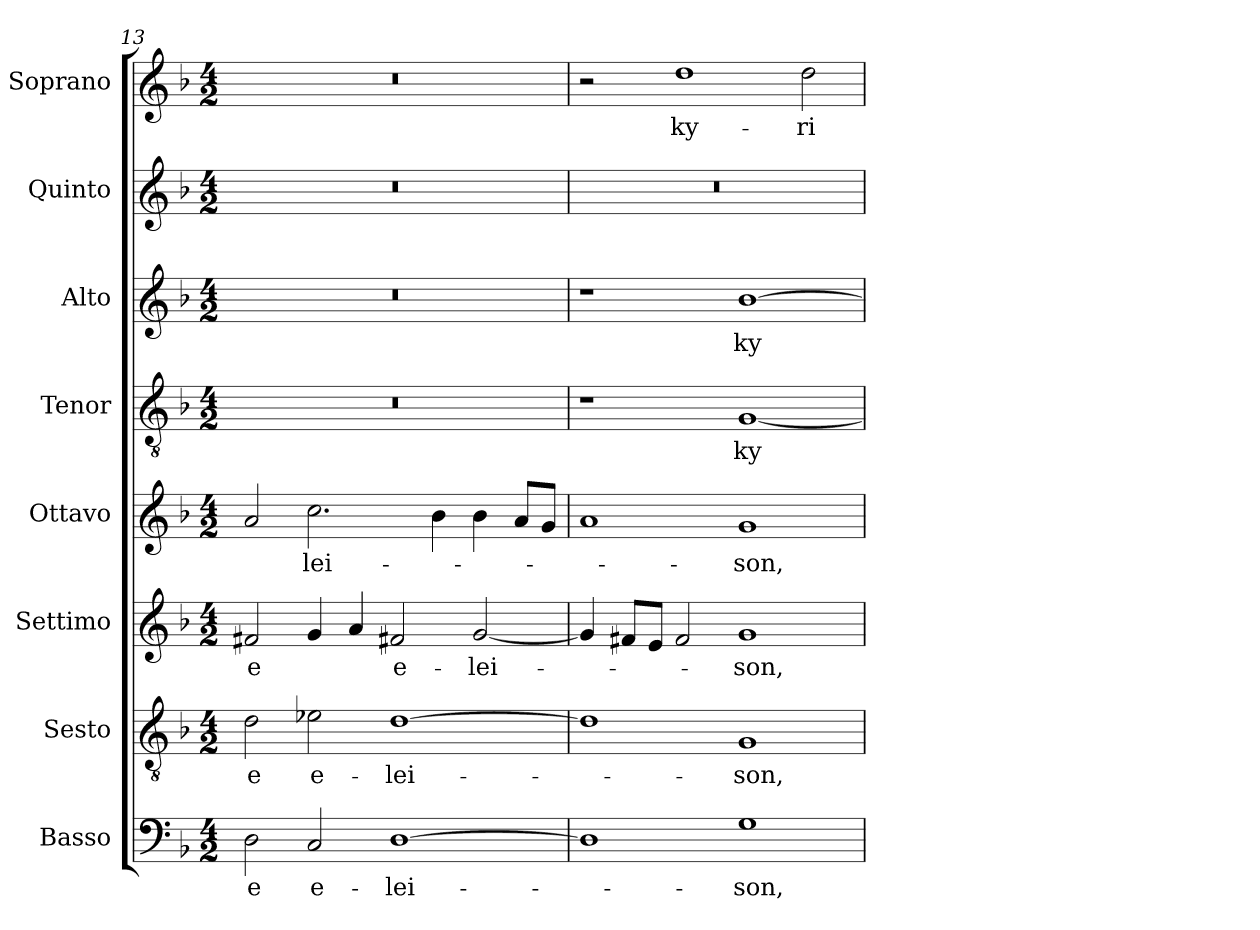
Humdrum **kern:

**kern	**text	**kern	**text	**kern	**text	**kern	**text	**kern	**text	**kern	**text	**kern	**kern	**text
*part8	*part8	*part7	*part7	*part6	*part6	*part5	*part5	*part4	*part4	*part3	*part3	*part2	*part1	*part1
*staff8	*staff8	*staff7	*staff7	*staff6	*staff6	*staff5	*staff5	*staff4	*staff4	*staff3	*staff3	*staff2	*staff1	*staff1
*I"Basso	*	*I"Sesto	*	*I"Settimo	*	*I"Ottavo	*	*I"Tenor	*	*I"Alto	*	*I"Quinto	*I"Soprano	*
*I'B.	*	*I'Ss.	*	*I'St.	*	*I'Ot.	*	*I'T.	*	*I'A.	*	*I'Q.	*I'S.	*
*clefF4	*	*clefGv2	*	*clefG2	*	*clefG2	*	*clefGv2	*	*clefG2	*	*clefG2	*clefG2	*
*	*	*ITrd7c12	*	*	*	*	*	*ITrd7c12	*	*	*	*	*	*
*k[b-]	*	*k[b-]	*	*k[b-]	*	*k[b-]	*	*k[b-]	*	*k[b-]	*	*k[b-]	*k[b-]	*
*F:	*	*F:	*	*F:	*	*F:	*	*F:	*	*F:	*	*F:	*F:	*
*M4/2	*	*M4/2	*	*M4/2	*	*M4/2	*	*M4/2	*	*M4/2	*	*M4/2	*M4/2	*
=13	=13	=13	=13	=13	=13	=13	=13	=13	=13	=13	=13	=13	=13	=13
!	!LO:LY:b:color=#000000	!	!	!	!	!	!	!	!	!	!	!	!	!
!	!	!	!LO:LY:b:color=#000000	!	!	!	!	!	!	!	!	!	!	!
!	!	!	!	!	!LO:LY:b:color=#000000	!	!	!LO:N:vis=1	!	!LO:N:vis=1	!	!LO:N:vis=1	!LO:N:vis=1	!
2Di\	-e	2Di\	-e	2f#Xi/	-e	2ai/	.	0r	.	0r	.	0r	0r	.
!	!LO:LY:b:color=#000000	!	!	!	!	!	!	!	!	!	!	!	!	!
!	!	!	!LO:LY:b:color=#000000	!	!	!	!	!	!	!	!	!	!	!
!	!	!	!	!	!	!	!LO:LY:b:color=#000000	!	!	!	!	!	!	!
2Ci/	e-	2E-Xi\	e-	4gi/	.	2.cci\	-lei-	.	.	.	.	.	.	.
.	.	.	.	4ai/	.	.	.	.	.	.	.	.	.	.
!	!LO:LY:b:color=#000000	!	!	!	!	!	!	!	!	!	!	!	!	!
!	!	!	!LO:LY:b:color=#000000	!	!	!	!	!	!	!	!	!	!	!
!	!	!	!	!	!LO:LY:b:color=#000000	!	!	!	!	!	!	!	!	!
[1Di	-lei-	[1Di	-lei-	2f#Xi/	e-	.	.	.	.	.	.	.	.	.
.	.	.	.	.	.	4b-i\	.	.	.	.	.	.	.	.
!	!	!	!	!	!LO:LY:b:color=#000000	!	!	!	!	!	!	!	!	!
.	.	.	.	[2gi/	-lei-	4b-i\	.	.	.	.	.	.	.	.
.	.	.	.	.	.	8ai/L	.	.	.	.	.	.	.	.
.	.	.	.	.	.	8gi/J	.	.	.	.	.	.	.	.
=14	=14	=14	=14	=14	=14	=14	=14	=14	=14	=14	=14	=14	=14	=14
!	!	!	!	!	!	!	!	!	!	!	!	!LO:N:vis=1	!	!
1Di]	.	1Di]	.	4gi/]	.	1ai	.	1r	.	1r	.	0r	2r	.
.	.	.	.	8f#Xi/L	.	.	.	.	.	.	.	.	.	.
.	.	.	.	8ei/J	.	.	.	.	.	.	.	.	.	.
!	!	!	!	!	!	!	!	!	!	!	!	!	!	!LO:LY:b:color=#000000
.	.	.	.	2f#i/	.	.	.	.	.	.	.	.	1ddi	ky-
!	!LO:LY:b:color=#000000	!	!	!	!	!	!	!	!	!	!	!	!	!
!	!	!	!LO:LY:b:color=#000000	!	!	!	!	!	!	!	!	!	!	!
!	!	!	!	!	!LO:LY:b:color=#000000	!	!	!	!	!	!	!	!	!
!	!	!	!	!	!	!	!LO:LY:b:color=#000000	!	!	!	!	!	!	!
!	!	!	!	!	!	!	!	!	!LO:LY:b:color=#000000	!	!	!	!	!
!	!	!	!	!	!	!	!	!	!	!	!LO:LY:b:color=#000000	!	!	!
1Gi	-son,	1GGi	-son,	1gi	-son,	1gi	-son,	[1GGi	ky-	[1b-i	ky-	.	.	.
!	!	!	!	!	!	!	!	!	!	!	!	!	!	!LO:LY:b:color=#000000
.	.	.	.	.	.	.	.	.	.	.	.	.	2ddi\	-ri
=	=	=	=	=	=	=	=	=	=	=	=	=	=	=
*-	*-	*-	*-	*-	*-	*-	*-	*-	*-	*-	*-	*-	*-	*-
